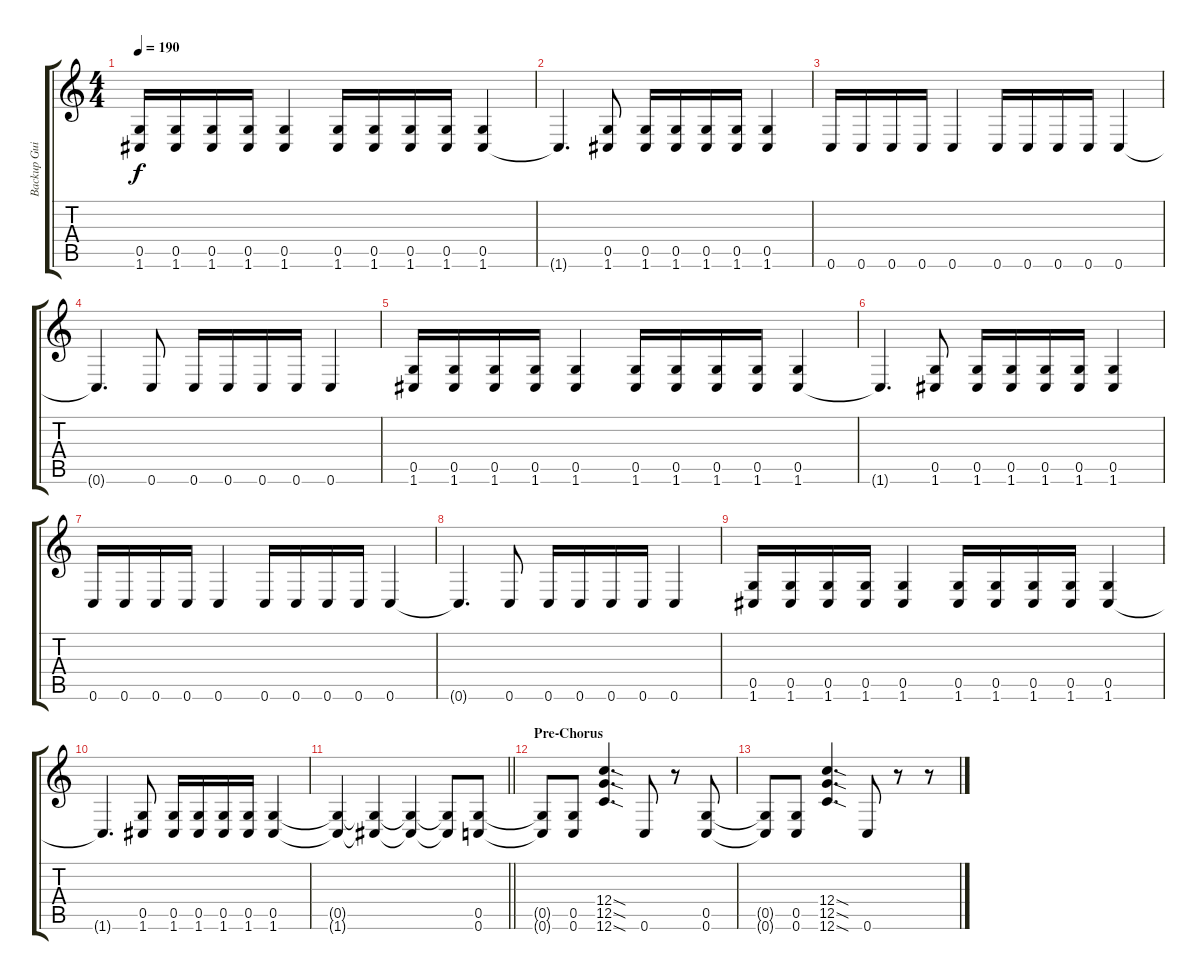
\track ("Backup Guitar" "Backup Gui") {instrument overdrivenguitar}
\staff {score tabs}
\tuning (D4 A3 F3 C3 G2 C2) {hide}
\ts (4 4)
\tempo 190
\clef g2
\ks c
(0.5 1.6).16{dy f} (0.5 1.6).16 (0.5 1.6).16 (0.5 1.6).16 (0.5 1.6).4 (0.5 1.6).16 (0.5 1.6).16 (0.5 1.6).16 (0.5 1.6).16 (0.5 1.6).4 |
1.6{t}.4{d} (0.5 1.6).8 (0.5 1.6).16 (0.5 1.6).16 (0.5 1.6).16 (0.5 1.6).16 (0.5 1.6).4 |
0.6.16 0.6.16 0.6.16 0.6.16 0.6.4 0.6.16 0.6.16 0.6.16 0.6.16 0.6.4 |
0.6{t}.4{d} 0.6.8 0.6.16 0.6.16 0.6.16 0.6.16 0.6.4 |
(0.5 1.6).16 (0.5 1.6).16 (0.5 1.6).16 (0.5 1.6).16 (0.5 1.6).4 (0.5 1.6).16 (0.5 1.6).16 (0.5 1.6).16 (0.5 1.6).16 (0.5 1.6).4 |
1.6{t}.4{d} (0.5 1.6).8 (0.5 1.6).16 (0.5 1.6).16 (0.5 1.6).16 (0.5 1.6).16 (0.5 1.6).4 |
0.6.16 0.6.16 0.6.16 0.6.16 0.6.4 0.6.16 0.6.16 0.6.16 0.6.16 0.6.4 |
0.6{t}.4{d} 0.6.8 0.6.16 0.6.16 0.6.16 0.6.16 0.6.4 |
(0.5 1.6).16 (0.5 1.6).16 (0.5 1.6).16 (0.5 1.6).16 (0.5 1.6).4 (0.5 1.6).16 (0.5 1.6).16 (0.5 1.6).16 (0.5 1.6).16 (0.5 1.6).4 |
1.6{t}.4{d} (0.5 1.6).8 (0.5 1.6).16 (0.5 1.6).16 (0.5 1.6).16 (0.5 1.6).16 (0.5 1.6).4 |
\barLineRight lightlight
(0.5{t} 1.6{t}).4 (0.5{t} 1.6{t}).4 (0.5{t} 1.6{t}).4 (0.5{t} 1.6{t}).8 (0.5 0.6).8 |
\section ("" "Pre-Chorus")
(0.5{t} 0.6{t}).8 (0.5 0.6).8 (12.4{sod} 12.5{sod} 12.6{sod}).4{d} 0.6.8 r.8 (0.5 0.6).8 |
(0.5{t} 0.6{t}).8 (0.5 0.6).8 (12.4{sod} 12.5{sod} 12.6{sod}).4{d} 0.6.8 r.8 r.8
